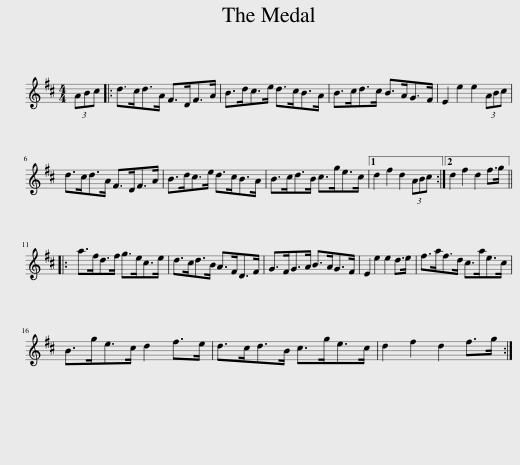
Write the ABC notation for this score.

X:1
L:1/8
M:4/4
I:linebreak $
K:D
V:1 treble
V:1
 (3ABc |: d>cd>A F>DF>A | B>dc>e d>cB>A | B>cd>c B>AG>F | E2 e2 e2 (3ABc |$ %5
 d>cd>A F>DF>A | B>dc>e d>cB>A | B>cd>B c>ge>c |1 d2 f2 d2 (3ABc :|2 d2 f2 d2 f>g |:$ %10
 a>fd>f g>ec>e | d>cd>B A>FD>F | G>FG>A B>AG>F | E2 e2 e2 d>e | f>af>d c>ae>c |$ %15
 B>ge>c d2 f>e | d>cd>B c>ge>c | d2 f2 d2 f>g :| %18
